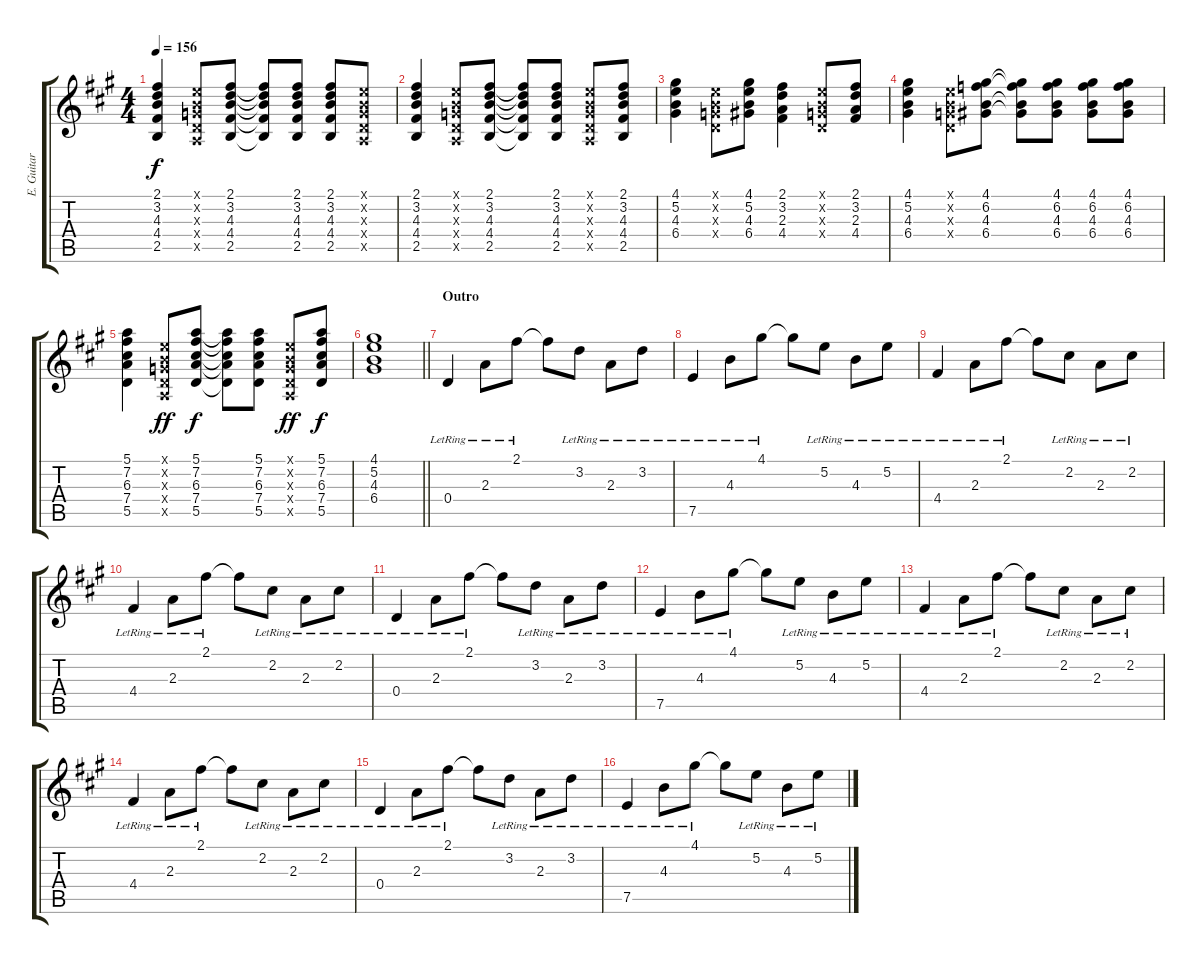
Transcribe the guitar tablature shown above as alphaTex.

\track ("E. Guitar III" "E. Guitar ") {instrument electricguitarclean}
\staff {score tabs}
\tuning (E4 B3 G3 D3 A2 E2) {hide}
\ts (4 4)
\tempo 156
\clef g2
\ks a
(2.1 3.2 4.3 4.4 2.5).4{dy f} (0.1{x} 0.2{x} 0.3{x} 0.4{x} 0.5{x}).8 (2.1 3.2 4.3 4.4 2.5).8 (2.1{t} 3.2{t} 4.3{t} 4.4{t} 2.5{t}).8 (2.1 3.2 4.3 4.4 2.5).8 (2.1 3.2 4.3 4.4 2.5).8 (0.1{x} 0.2{x} 0.3{x} 0.4{x} 0.5{x}).8 |
(2.1 3.2 4.3 4.4 2.5).4 (0.1{x} 0.2{x} 0.3{x} 0.4{x} 0.5{x}).8 (2.1 3.2 4.3 4.4 2.5).8 (2.1{t} 3.2{t} 4.3{t} 4.4{t} 2.5{t}).8 (2.1 3.2 4.3 4.4 2.5).8 (0.1{x} 0.2{x} 0.3{x} 0.4{x} 0.5{x}).8 (2.1 3.2 4.3 4.4 2.5).8 |
(4.1 5.2 4.3 6.4).4 (0.1{x} 0.2{x} 0.3{x} 0.4{x}).8 (4.1 5.2 4.3 6.4).8 (2.1 3.2 2.3 4.4).4 (0.1{x} 0.2{x} 0.3{x} 0.4{x}).8 (2.1 3.2 2.3 4.4).8 |
(4.1 5.2 4.3 6.4).4 (0.1{x} 0.2{x} 0.3{x} 0.4{x}).8 (4.1 6.2 4.3 6.4).8 (4.1{t} 6.2{t} 4.3{t} 6.4{t}).8 (4.1 6.2 4.3 6.4).8 (4.1 6.2 4.3 6.4).8 (4.1 6.2 4.3 6.4).8 |
(5.1 7.2 6.3 7.4 5.5).4 (0.1{x} 0.2{x} 0.3{x} 0.4{x} 0.5{x}).8{dy ff} (5.1 7.2 6.3 7.4 5.5).8{dy f} (5.1{t} 7.2{t} 6.3{t} 7.4{t} 5.5{t}).8 (5.1 7.2 6.3 7.4 5.5).8 (0.1{x} 0.2{x} 0.3{x} 0.4{x} 0.5{x}).8{dy ff} (5.1 7.2 6.3 7.4 5.5).8{dy f} |
\barLineRight lightlight
(4.1 5.2 4.3 6.4).1 |
\section ("" "Outro")
0.4{lr}.4 2.3{lr}.8 2.1{lr}.8 2.1{t}.8 3.2{lr}.8 2.3{lr}.8 3.2{lr}.8 |
7.5{lr}.4 4.3{lr}.8 4.1{lr}.8 4.1{t}.8 5.2{lr}.8 4.3{lr}.8 5.2{lr}.8 |
4.4{lr}.4 2.3{lr}.8 2.1{lr}.8 2.1{t}.8 2.2{lr}.8 2.3{lr}.8 2.2{lr}.8 |
4.4{lr}.4 2.3{lr}.8 2.1{lr}.8 2.1{t}.8 2.2{lr}.8 2.3{lr}.8 2.2{lr}.8 |
0.4{lr}.4 2.3{lr}.8 2.1{lr}.8 2.1{t}.8 3.2{lr}.8 2.3{lr}.8 3.2{lr}.8 |
7.5{lr}.4 4.3{lr}.8 4.1{lr}.8 4.1{t}.8 5.2{lr}.8 4.3{lr}.8 5.2{lr}.8 |
4.4{lr}.4 2.3{lr}.8 2.1{lr}.8 2.1{t}.8 2.2{lr}.8 2.3{lr}.8 2.2{lr}.8 |
4.4{lr}.4 2.3{lr}.8 2.1{lr}.8 2.1{t}.8 2.2{lr}.8 2.3{lr}.8 2.2{lr}.8 |
0.4{lr}.4 2.3{lr}.8 2.1{lr}.8 2.1{t}.8 3.2{lr}.8 2.3{lr}.8 3.2{lr}.8 |
7.5{lr}.4 4.3{lr}.8 4.1{lr}.8 4.1{t}.8 5.2{lr}.8 4.3{lr}.8 5.2{lr}.8
